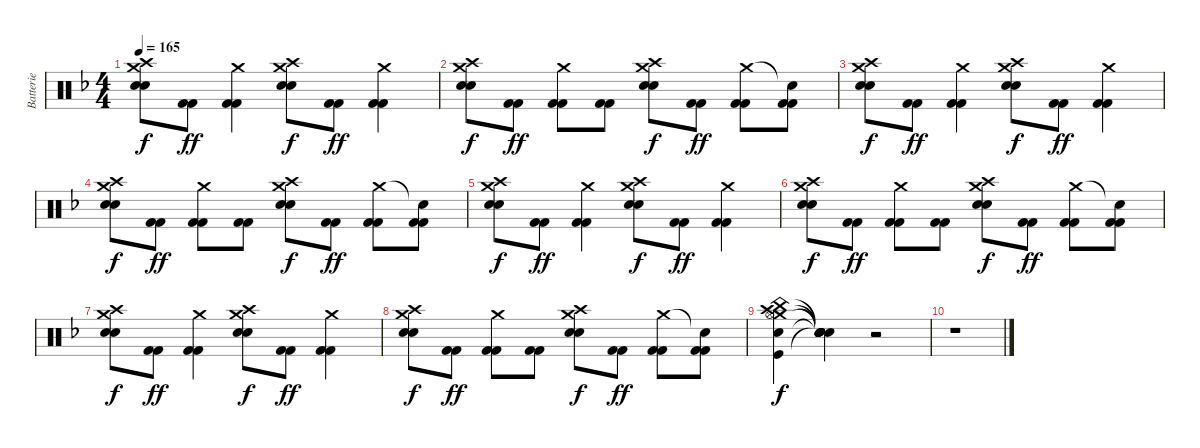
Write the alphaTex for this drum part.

\track ("Batterie " "Batterie ") {instrument percussion}
\staff {score}
\articulation defaults
\ts (4 4)
\tempo 165
\clef neutral
\ks f
("Crash high (hit)" "Crash medium (hit)" "Electric Snare (hit)" "Electric Snare (hit)").8{dy f} ("Kick (hit) 2" "Kick (hit) 2").8{dy ff} ("Crash medium (hit)" "Kick (hit) 2" "Kick (hit) 2").4 ("Crash high (hit)" "Crash medium (hit)" "Electric Snare (hit)" "Electric Snare (hit)").8{dy f} ("Kick (hit) 2" "Kick (hit) 2").8{dy ff} ("Crash medium (hit)" "Kick (hit) 2" "Kick (hit) 2").4 |
("Crash high (hit)" "Crash medium (hit)" "Electric Snare (hit)" "Electric Snare (hit)").8{dy f} ("Kick (hit) 2" "Kick (hit) 2").8{dy ff} ("Crash medium (hit)" "Kick (hit) 2" "Kick (hit) 2").8 ("Kick (hit) 2" "Kick (hit) 2").8 ("Crash high (hit)" "Crash medium (hit)" "Electric Snare (hit)" "Electric Snare (hit)").8{dy f} ("Kick (hit) 2" "Kick (hit) 2").8{dy ff} ("Crash medium (hit)" "Kick (hit) 2" "Kick (hit) 2").8 ("Snare (hit)"{t} "Kick (hit) 2" "Kick (hit) 2").8 |
("Crash high (hit)" "Crash medium (hit)" "Electric Snare (hit)" "Electric Snare (hit)").8{dy f} ("Kick (hit) 2" "Kick (hit) 2").8{dy ff} ("Crash medium (hit)" "Kick (hit) 2" "Kick (hit) 2").4 ("Crash high (hit)" "Crash medium (hit)" "Electric Snare (hit)" "Electric Snare (hit)").8{dy f} ("Kick (hit) 2" "Kick (hit) 2").8{dy ff} ("Crash medium (hit)" "Kick (hit) 2" "Kick (hit) 2").4 |
("Crash high (hit)" "Crash medium (hit)" "Electric Snare (hit)" "Electric Snare (hit)").8{dy f} ("Kick (hit) 2" "Kick (hit) 2").8{dy ff} ("Crash medium (hit)" "Kick (hit) 2" "Kick (hit) 2").8 ("Kick (hit) 2" "Kick (hit) 2").8 ("Crash high (hit)" "Crash medium (hit)" "Electric Snare (hit)" "Electric Snare (hit)").8{dy f} ("Kick (hit) 2" "Kick (hit) 2").8{dy ff} ("Crash medium (hit)" "Kick (hit) 2" "Kick (hit) 2").8 ("Snare (hit)"{t} "Kick (hit) 2" "Kick (hit) 2").8 |
("Crash high (hit)" "Crash medium (hit)" "Electric Snare (hit)" "Electric Snare (hit)").8{dy f} ("Kick (hit) 2" "Kick (hit) 2").8{dy ff} ("Crash medium (hit)" "Kick (hit) 2" "Kick (hit) 2").4 ("Crash high (hit)" "Crash medium (hit)" "Electric Snare (hit)" "Electric Snare (hit)").8{dy f} ("Kick (hit) 2" "Kick (hit) 2").8{dy ff} ("Crash medium (hit)" "Kick (hit) 2" "Kick (hit) 2").4 |
("Crash high (hit)" "Crash medium (hit)" "Electric Snare (hit)" "Electric Snare (hit)").8{dy f} ("Kick (hit) 2" "Kick (hit) 2").8{dy ff} ("Crash medium (hit)" "Kick (hit) 2" "Kick (hit) 2").8 ("Kick (hit) 2" "Kick (hit) 2").8 ("Crash high (hit)" "Crash medium (hit)" "Electric Snare (hit)" "Electric Snare (hit)").8{dy f} ("Kick (hit) 2" "Kick (hit) 2").8{dy ff} ("Crash medium (hit)" "Kick (hit) 2" "Kick (hit) 2").8 ("Snare (hit)"{t} "Kick (hit) 2" "Kick (hit) 2").8 |
("Crash high (hit)" "Crash medium (hit)" "Electric Snare (hit)" "Electric Snare (hit)").8{dy f} ("Kick (hit) 2" "Kick (hit) 2").8{dy ff} ("Crash medium (hit)" "Kick (hit) 2" "Kick (hit) 2").4 ("Crash high (hit)" "Crash medium (hit)" "Electric Snare (hit)" "Electric Snare (hit)").8{dy f} ("Kick (hit) 2" "Kick (hit) 2").8{dy ff} ("Crash medium (hit)" "Kick (hit) 2" "Kick (hit) 2").4 |
("Crash high (hit)" "Crash medium (hit)" "Electric Snare (hit)" "Electric Snare (hit)").8{dy f} ("Kick (hit) 2" "Kick (hit) 2").8{dy ff} ("Crash medium (hit)" "Kick (hit) 2" "Kick (hit) 2").8 ("Kick (hit) 2" "Kick (hit) 2").8 ("Crash high (hit)" "Crash medium (hit)" "Electric Snare (hit)" "Electric Snare (hit)").8{dy f} ("Kick (hit) 2" "Kick (hit) 2").8{dy ff} ("Crash medium (hit)" "Kick (hit) 2" "Kick (hit) 2").8 ("Snare (hit)"{t} "Kick (hit) 2" "Kick (hit) 2").8 |
("Kick (hit)" "Snare (hit) 2" "Crash high (hit)" "Crash medium (hit)" "China (hit)" "Hi-Hat (open)").4{dy f} ("Snare (hit)"{t} "Snare (hit)"{t} "Snare (hit)"{t} "Snare (hit)"{t} "Snare (hit)"{t} "Snare (hit)"{t}).4 r.2 |
r.1
